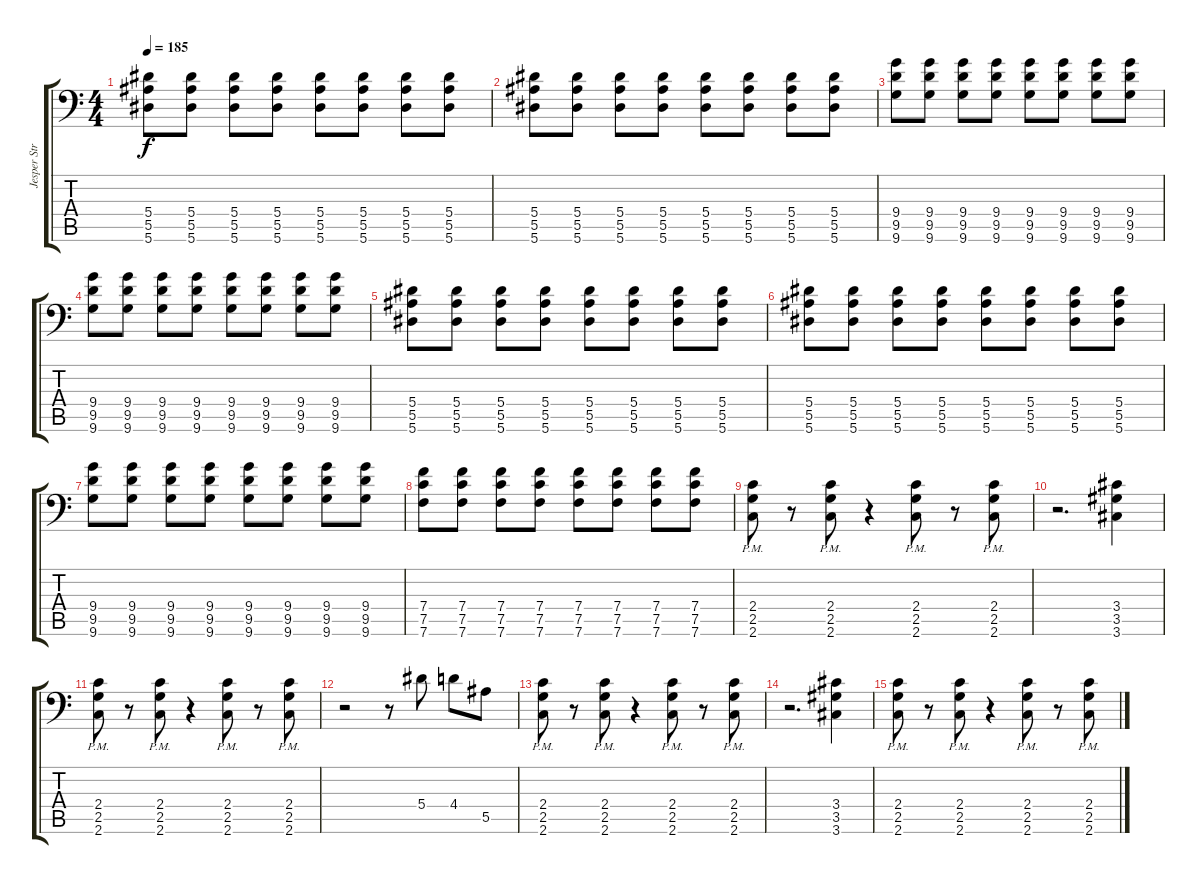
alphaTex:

\track ("Jesper Strömblad" "Jesper Str") {instrument distortionguitar}
\staff {score tabs}
\tuning (C4 G3 Eb3 Bb2 F2 Bb1) {hide}
\ts (4 4)
\tempo 185
\clef f4
\ks c
(5.4 5.5 5.6).8{dy f} (5.4 5.5 5.6).8 (5.4 5.5 5.6).8 (5.4 5.5 5.6).8 (5.4 5.5 5.6).8 (5.4 5.5 5.6).8 (5.4 5.5 5.6).8 (5.4 5.5 5.6).8 |
(5.4 5.5 5.6).8 (5.4 5.5 5.6).8 (5.4 5.5 5.6).8 (5.4 5.5 5.6).8 (5.4 5.5 5.6).8 (5.4 5.5 5.6).8 (5.4 5.5 5.6).8 (5.4 5.5 5.6).8 |
(9.4 9.5 9.6).8 (9.4 9.5 9.6).8 (9.4 9.5 9.6).8 (9.4 9.5 9.6).8 (9.4 9.5 9.6).8 (9.4 9.5 9.6).8 (9.4 9.5 9.6).8 (9.4 9.5 9.6).8 |
(9.4 9.5 9.6).8 (9.4 9.5 9.6).8 (9.4 9.5 9.6).8 (9.4 9.5 9.6).8 (9.4 9.5 9.6).8 (9.4 9.5 9.6).8 (9.4 9.5 9.6).8 (9.4 9.5 9.6).8 |
(5.4 5.5 5.6).8 (5.4 5.5 5.6).8 (5.4 5.5 5.6).8 (5.4 5.5 5.6).8 (5.4 5.5 5.6).8 (5.4 5.5 5.6).8 (5.4 5.5 5.6).8 (5.4 5.5 5.6).8 |
(5.4 5.5 5.6).8 (5.4 5.5 5.6).8 (5.4 5.5 5.6).8 (5.4 5.5 5.6).8 (5.4 5.5 5.6).8 (5.4 5.5 5.6).8 (5.4 5.5 5.6).8 (5.4 5.5 5.6).8 |
(9.4 9.5 9.6).8 (9.4 9.5 9.6).8 (9.4 9.5 9.6).8 (9.4 9.5 9.6).8 (9.4 9.5 9.6).8 (9.4 9.5 9.6).8 (9.4 9.5 9.6).8 (9.4 9.5 9.6).8 |
(7.4 7.5 7.6).8 (7.4 7.5 7.6).8 (7.4 7.5 7.6).8 (7.4 7.5 7.6).8 (7.4 7.5 7.6).8 (7.4 7.5 7.6).8 (7.4 7.5 7.6).8 (7.4 7.5 7.6).8 |
(2.4{pm} 2.5{pm} 2.6{pm}).8 r.8 (2.4{pm} 2.5{pm} 2.6{pm}).8 r.4 (2.4{pm} 2.5{pm} 2.6{pm}).8 r.8 (2.4{pm} 2.5{pm} 2.6{pm}).8 |
r.2{d} (3.4 3.5 3.6).4 |
(2.4{pm} 2.5{pm} 2.6{pm}).8 r.8 (2.4{pm} 2.5{pm} 2.6{pm}).8 r.4 (2.4{pm} 2.5{pm} 2.6{pm}).8 r.8 (2.4{pm} 2.5{pm} 2.6{pm}).8 |
r.2 r.8 5.4.8 4.4.8 5.5.8 |
(2.4{pm} 2.5{pm} 2.6{pm}).8 r.8 (2.4{pm} 2.5{pm} 2.6{pm}).8 r.4 (2.4{pm} 2.5{pm} 2.6{pm}).8 r.8 (2.4{pm} 2.5{pm} 2.6{pm}).8 |
r.2{d} (3.4 3.5 3.6).4 |
(2.4{pm} 2.5{pm} 2.6{pm}).8 r.8 (2.4{pm} 2.5{pm} 2.6{pm}).8 r.4 (2.4{pm} 2.5{pm} 2.6{pm}).8 r.8 (2.4{pm} 2.5{pm} 2.6{pm}).8
